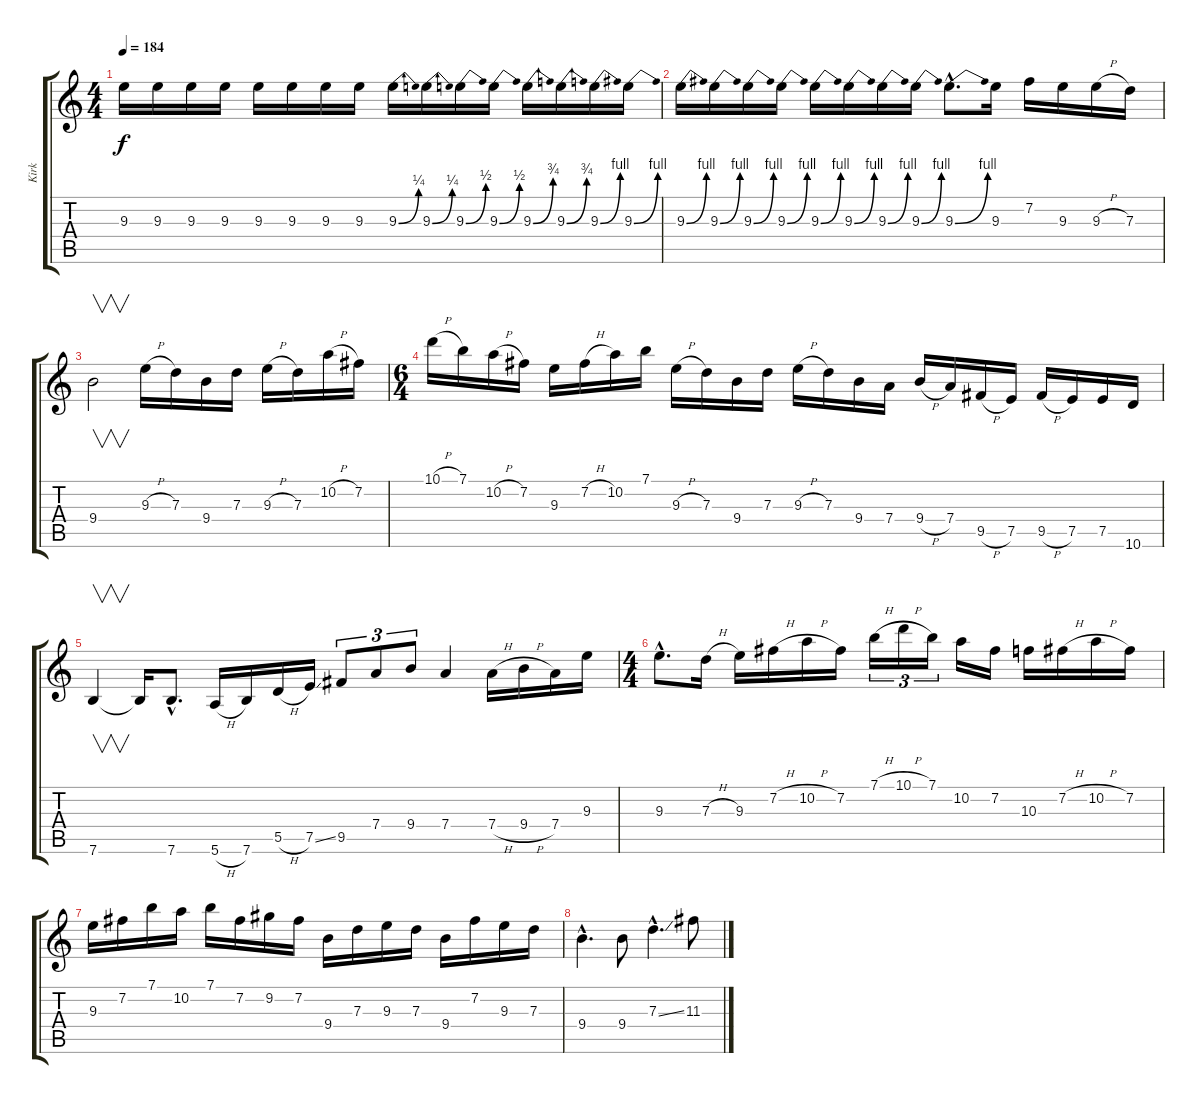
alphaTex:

\track ("Kirk" "Kirk") {instrument overdrivenguitar}
\staff {score tabs}
\tuning (E4 B3 G3 D3 A2 E2) {hide}
\ts (4 4)
\tempo 184
\clef g2
\ks c
9.3.16{dy f} 9.3.16 9.3.16 9.3.16 9.3.16 9.3.16 9.3.16 9.3.16 9.3{be (bend 0 0 60 1)}.16 9.3{be (bend 0 0 60 1)}.16 9.3{be (bend 0 0 60 2)}.16 9.3{be (bend 0 0 60 2)}.16 9.3{be (bend 0 0 60 3)}.16 9.3{be (bend 0 0 60 3)}.16 9.3{be (bend 0 0 60 4)}.16 9.3{be (bend 0 0 60 4)}.16 |
9.3{be (bend 0 0 60 4)}.16 9.3{be (bend 0 0 60 4)}.16 9.3{be (bend 0 0 60 4)}.16 9.3{be (bend 0 0 60 4)}.16 9.3{be (bend 0 0 60 4)}.16 9.3{be (bend 0 0 60 4)}.16 9.3{be (bend 0 0 60 4)}.16 9.3{be (bend 0 0 60 4)}.16 9.3{be (bend 0 0 60 4) hac}.8{d} 9.3.16 7.2.16 9.3.16 9.3{h}.16 7.3.16 |
9.4.2{v} 9.3{h}.16 7.3.16 9.4.16 7.3.16 9.3{h}.16 7.3.16 10.2{h}.16 7.2.16 |
\ts (6 4)
10.1{h}.16 7.1.16 10.2{h}.16 7.2.16 9.3.16 7.2{h}.16 10.2.16 7.1.16 9.3{h}.16 7.3.16 9.4.16 7.3.16 9.3{h}.16 7.3.16 9.4.16 7.4.16 9.4{h}.16 7.4.16 9.5{h}.16 7.5.16 9.5{h}.16 7.5.16 7.5.16 10.6.16 |
7.6.4{v} 7.6{t}.16 7.6{hac}.8{d} 5.6{h}.16 7.6.16 5.5{h}.16 7.5{ss}.16 9.5.8{tu (3 2)} 7.4.8{tu (3 2)} 9.4.8{tu (3 2)} 7.4.4 7.4{h}.16 9.4{h}.16 7.4.16 9.3.16 |
\ts (4 4)
9.3{hac}.8{d} 7.3{h}.16 9.3.16 7.2{h}.16 10.2{h}.16 7.2.16 7.1{h}.16{tu (3 2)} 10.1{h}.16{tu (3 2)} 7.1.16{tu (3 2)} 10.2.16 7.2.16 10.3.16 7.2{h}.16 10.2{h}.16 7.2.16 |
9.3.16 7.2.16 7.1.16 10.2.16 7.1.16 7.2.16 9.2.16 7.2.16 9.4.16 7.3.16 9.3.16 7.3.16 9.4.16 7.2.16 9.3.16 7.3.16 |
9.4{hac}.4{d} 9.4.8 7.3{ss hac}.4{d} 11.3.8
